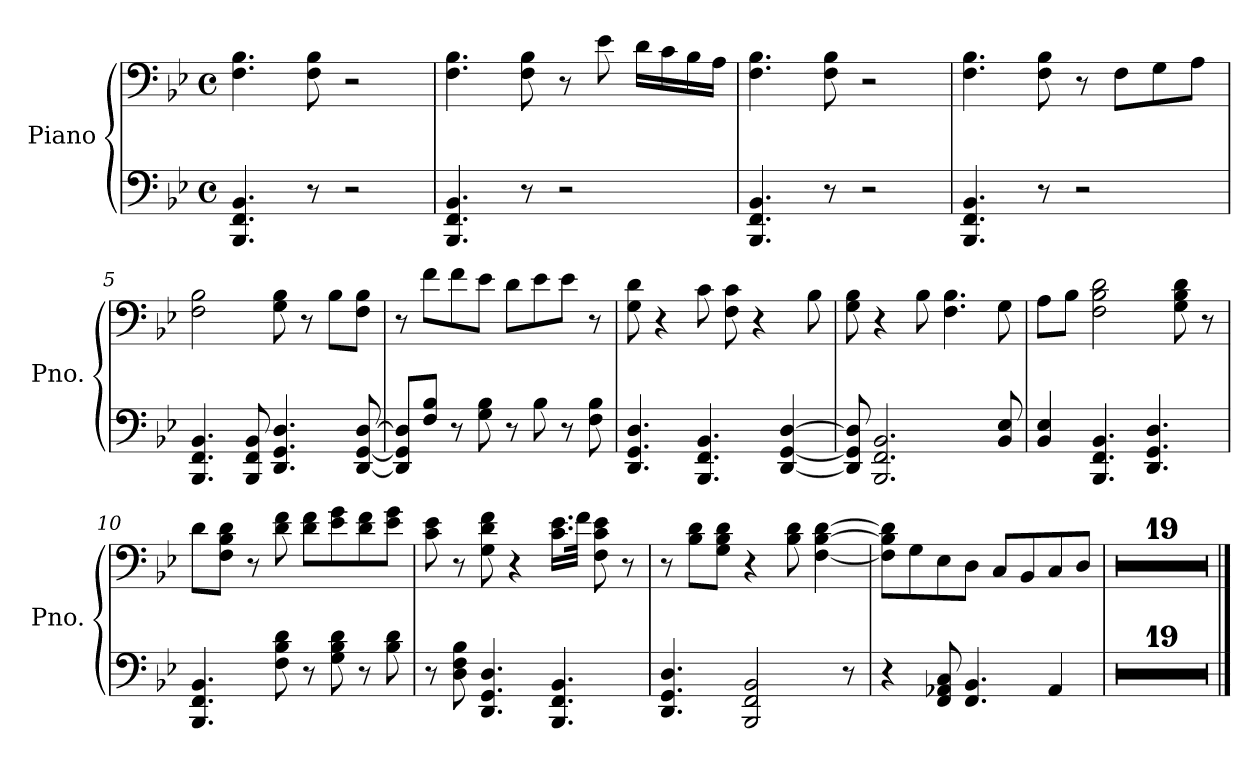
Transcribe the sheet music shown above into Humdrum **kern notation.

**kern	**kern
*part1	*part1
*staff2	*staff1
*I"Piano	*
*I'Pno.	*
*clefF4	*clefF4
*k[b-e-]	*k[b-e-]
*M4/4	*M4/4
*met(c)	*met(c)
*MM110	*MM110
=1	=1
4.BBB-/ 4.FF/ 4.BB-/	4.F\ 4.B-\
8r	8F\ 8B-\
2r	2r
=2	=2
4.BBB-/ 4.FF/ 4.BB-/	4.F\ 4.B-\
8r	8F\ 8B-\
2r	8r
.	8e-\
.	16d\LL
.	16c\
.	16B-\
.	16A\JJ
=3	=3
4.BBB-/ 4.FF/ 4.BB-/	4.F\ 4.B-\
8r	8F\ 8B-\
2r	2r
=4	=4
4.BBB-/ 4.FF/ 4.BB-/	4.F\ 4.B-\
8r	8F\ 8B-\
2r	8r
.	8F\L
.	8G\
.	8A\J
=5	=5
4.BBB-/ 4.FF/ 4.BB-/	2F\ 2B-\
8BBB-/ 8FF/ 8BB-/	.
4.DD/ 4.GG/ 4.D/	8G\ 8B-\
.	8r
.	8B-\L
[8DD/ [8GG/ [8D/	8F\ 8B-\J
!!LO:LB:g=z
=6	=6
8DD/] 8GG/] 8D/]L	8r
8F/ 8B-/J	8f\L
8r	8f\
8G\ 8B-\	8e-\J
8r	8d\L
8B-\	8e-\
8r	8e-\J
8F\ 8B-\	8r
=7	=7
4.DD/ 4.GG/ 4.D/	8G\ 8d\
.	4r
4.BBB-/ 4.FF/ 4.BB-/	8c\
.	8F\ 8c\
.	4r
[4DD/ [4GG/ [4D/	.
.	8B-\
=8	=8
8DD/] 8GG/] 8D/]	8G\ 8B-\
2.BBB-/ 2.FF/ 2.BB-/	4r
.	8B-\
.	4.F\ 4.B-\
8BB-/ 8E-/	8G\
=9	=9
4BB-/ 4E-/	8A\L
.	8B-\J
4.BBB-/ 4.FF/ 4.BB-/	2F\ 2B-\ 2d\
4.DD/ 4.GG/ 4.D/	.
.	8G\ 8B-\ 8d\
.	8r
=10	=10
4.BBB-/ 4.FF/ 4.BB-/	8d\L
.	8F\ 8B-\ 8d\J
.	8r
8F\ 8B-\ 8d\	8d\ 8f\
8r	8d\ 8f\L
8G\ 8B-\ 8d\	8e-\ 8g\
8r	8d\ 8f\
8B-\ 8d\	8e-\ 8g\J
!!LO:LB:g=z
=11	=11
8r	8c\ 8e-\
8D\ 8F\ 8B-\	8r
4.DD/ 4.GG/ 4.D/	8G\ 8d\ 8f\
.	4r
4.BBB-/ 4.FF/ 4.BB-/	16.c\ 16.e-\LL
.	32f\JJk
.	8F\ 8c\ 8e-\
.	8r
=12	=12
4.DD/ 4.GG/ 4.D/	8r
.	8B-\ 8d\L
.	8G\ 8B-\ 8d\J
2BBB-/ 2FF/ 2BB-/	4r
.	8B-\ 8d\
.	[4F\ [4B-\ [4d\
8r	.
=13	=13
4r	8F\] 8B-\] 8d\]L
.	8G\
8FF/ 8AA-X/ 8C/	8E-\
4.FF/ 4.BB-/	8D\J
.	8C/L
.	8BB-/
4AA-/	8C/
.	8D/J
=14	=14
1r	1r
=15	=15
1r	1r
=16	=16
1r	1r
=17	=17
1r	1r
=18	=18
1r	1r
=19	=19
1r	1r
=20	=20
1r	1r
=21	=21
1r	1r
!!LO:LB:g=z
=22	=22
1r	1r
=23	=23
1r	1r
=24	=24
1r	1r
=25	=25
1r	1r
=26	=26
1r	1r
=27	=27
1r	1r
=28	=28
1r	1r
=29	=29
1r	1r
=30	=30
1r	1r
=31	=31
1r	1r
=32	=32
1r	1r
==	==
*-	*-
